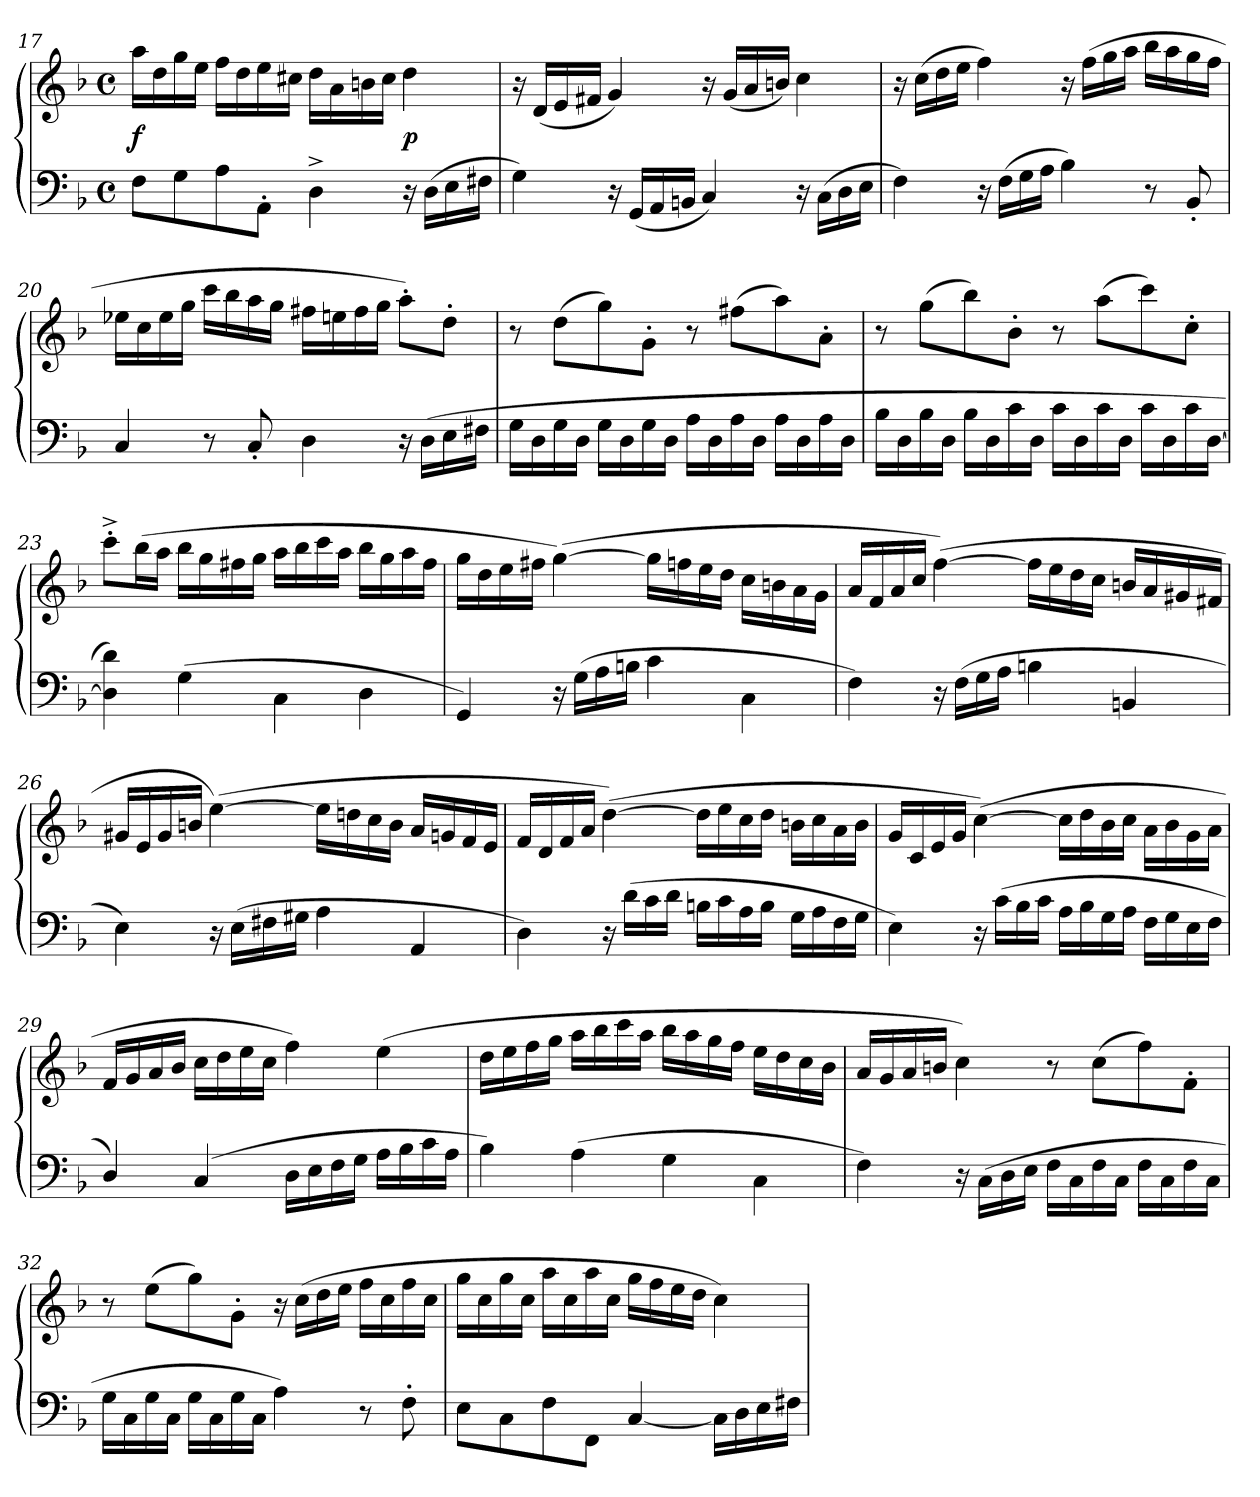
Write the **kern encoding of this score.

**kern	**kern	**dynam
*part1	*part1	*part1
*staff2	*staff1	*staff1/2
*clefF4	*clefG2	*
*k[b-]	*k[b-]	*
*F:	*F:	*
*M4/4	*M4/4	*
*met(c)	*met(c)	*
=17	=17	=17
8F\L	16aa\LL	f
.	16dd\	.
8G\	16gg\	.
.	16ee\JJ	.
8A\	16ff\LL	.
.	16dd\	.
8AA'\J	16ee\	.
.	16cc#X\JJ	.
4D^\	16dd\LL	.
.	16a\	.
.	16bn\	.
.	16cc#\JJ	.
16r	4dd\	p
(16D\LL	.	.
16E\	.	.
16F#X\JJ	.	.
=18	=18	=18
4G\)	16r	.
.	(16d/LL	.
.	16e/	.
.	16f#X/JJ	.
16r	4g/)	.
(16GG/LL	.	.
16AA/	.	.
16BBn/JJ	.	.
4C/)	16r	.
.	(16g/LL	.
.	16a/	.
.	16bn/JJ)	.
16r	4cc\	.
(16C\LL	.	.
16D\	.	.
16E\JJ	.	.
=19	=19	=19
4F\)	16r	.
.	(16cc\LL	.
.	16dd\	.
.	16ee\JJ	.
16r	4ff\)	.
(16F\LL	.	.
16G\	.	.
16A\JJ	.	.
4B-\)	16r	.
.	(16ff\LL	.
.	16gg\	.
.	16aa\JJ	.
8r	16bb-\LL	.
.	16aa\	.
8BB-'/	16gg\	.
.	16ff\JJ	.
=20	=20	=20
4C/	16ee-X\LL	.
.	16cc\	.
.	16ee-\	.
.	16gg\JJ	.
8r	16ccc\LL	.
.	16bb-\	.
8C'/	16aa\	.
.	16gg\JJ	.
4D\	16ff#X\LL	.
.	16een\	.
.	16ff#\	.
.	16gg\JJ	.
16r	8aa'\L)	.
(16D\LL	.	.
16E\	8dd'\J	.
16F#X\JJ	.	.
=21	=21	=21
16G\LL	8r	.
16D\	.	.
16G\	(8dd\L	.
16D\JJ	.	.
16G\LL	8gg\)	.
16D\	.	.
16G\	8g'\J	.
16D\JJ	.	.
16A\LL	8r	.
16D\	.	.
16A\	(8ff#X\L	.
16D\JJ	.	.
16A\LL	8aa\)	.
16D\	.	.
16A\	8a'\J	.
16D\JJ	.	.
=22	=22	=22
16B-\LL	8r	.
16D\	.	.
16B-\	(8gg\L	.
16D\JJ	.	.
16B-\LL	8bb-\)	.
16D\	.	.
16c\	8b-'\J	.
16D\JJ	.	.
16c\LL	8r	.
16D\	.	.
16c\	(8aa\L	.
16D\JJ	.	.
16c\LL	8ccc\)	.
16D\	.	.
16c\	8cc'\J	.
[16D\JJ	.	.
=23	=23	=23
4D]\ 4d\)	8ccc'^\L	.
.	(16bb-\L	.
.	16aa\JJ	.
(4G\	16bb-\LL	.
.	16gg\	.
.	16ff#X\	.
.	16gg\JJ	.
4C\	16aa\LL	.
.	16bb-\	.
.	16ccc\	.
.	16aa\JJ	.
4D\	16bb-\LL	.
.	16gg\	.
.	16aa\	.
.	16ff#\JJ	.
=24	=24	=24
4GG/)	16gg\LL	.
.	16dd\	.
.	16ee\	.
.	16ff#X\JJ	.
16r	([4gg\)	.
(16G\LL	.	.
16A\	.	.
16Bn\JJ	.	.
4c\	16gg\LL]	.
.	16ffn\	.
.	16ee\	.
.	16dd\JJ	.
4C\	16cc\LL	.
.	16bn\	.
.	16a\	.
.	16g\JJ	.
=25	=25	=25
4F\)	16a/LL	.
.	16f/	.
.	16a/	.
.	16cc/JJ	.
16r	([4ff\)	.
(16F\LL	.	.
16G\	.	.
16A\JJ	.	.
4Bn\	16ff\LL]	.
.	16ee\	.
.	16dd\	.
.	16cc\JJ	.
4BBn/	16bn/LL	.
.	16a/	.
.	16g#X/	.
.	16f#X/JJ	.
=26	=26	=26
4E\)	16g#X/LL	.
.	16e/	.
.	16g#/	.
.	16bn/JJ	.
16r	([4ee\)	.
(16E\LL	.	.
16F#X\	.	.
16G#X\JJ	.	.
4A\	16ee\LL]	.
.	16ddn\	.
.	16cc\	.
.	16b\JJ	.
4AA/	16a/LL	.
.	16gn/	.
.	16f/	.
.	16e/JJ	.
=27	=27	=27
4D\)	16f/LL	.
.	16d/	.
.	16f/	.
.	16a/JJ	.
16r	([4dd\)	.
(16d\LL	.	.
16c\	.	.
16d\JJ	.	.
16Bn\LL	16dd\LL]	.
16c\	16ee\	.
16A\	16cc\	.
16B\JJ	16dd\JJ	.
16G\LL	16bn\LL	.
16A\	16cc\	.
16F\	16a\	.
16G\JJ	16b\JJ	.
=28	=28	=28
4E\)	16g/LL	.
.	16c/	.
.	16e/	.
.	16g/JJ	.
16r	([4cc\)	.
(16c\LL	.	.
16B-\	.	.
16c\JJ	.	.
16A\LL	16cc\LL]	.
16B-\	16dd\	.
16G\	16b-\	.
16A\JJ	16cc\JJ	.
16F\LL	16a\LL	.
16G\	16b-\	.
16E\	16g\	.
16F\JJ	16a\JJ	.
=29	=29	=29
4D/)	16f/LL	.
.	16g/	.
.	16a/	.
.	16b-/JJ	.
(4C/	16cc\LL	.
.	16dd\	.
.	16ee\	.
.	16cc\JJ	.
16D\LL	4ff\)	.
16E\	.	.
16F\	.	.
16G\JJ	.	.
16A\LL	(4ee\	.
16B-\	.	.
16c\	.	.
16A\JJ	.	.
=30	=30	=30
4B-\)	16dd\LL	.
.	16ee\	.
.	16ff\	.
.	16gg\JJ	.
(4A\	16aa\LL	.
.	16bb-\	.
.	16ccc\	.
.	16aa\JJ	.
4G\	16bb-\LL	.
.	16aa\	.
.	16gg\	.
.	16ff\JJ	.
4C\	16ee\LL	.
.	16dd\	.
.	16cc\	.
.	16b-\JJ	.
=31	=31	=31
4F\)	16a/LL	.
.	16g/	.
.	16a/	.
.	16bn/JJ	.
16r	4cc\)	.
(16C\LL	.	.
16D\	.	.
16E\JJ	.	.
16F\LL	8r	.
16C\	.	.
16F\	(8cc\L	.
16C\JJ	.	.
16F\LL	8ff\)	.
16C\	.	.
16F\	8f'\J	.
16C\JJ	.	.
=32	=32	=32
16G\LL	8r	.
16C\	.	.
16G\	(8ee\L	.
16C\JJ	.	.
16G\LL	8gg\)	.
16C\	.	.
16G\	8g'\J	.
16C\JJ	.	.
4A\)	16r	.
.	(16cc\LL	.
.	16dd\	.
.	16ee\JJ	.
8r	16ff\LL	.
.	16cc\	.
8F'\	16ff\	.
.	16cc\JJ	.
=33	=33	=33
8E\L	16gg\LL	.
.	16cc\	.
8C\	16gg\	.
.	16cc\JJ	.
8F\	16aa\LL	.
.	16cc\	.
8FF\J	16aa\	.
.	16cc\JJ	.
[4C/	16gg\LL	.
.	16ff\	.
.	16ee\	.
.	16dd\JJ	.
16C\LL]	4cc\)	.
16D\	.	.
16E\	.	.
16F#X\JJ	.	.
=	=	=
*-	*-	*-
